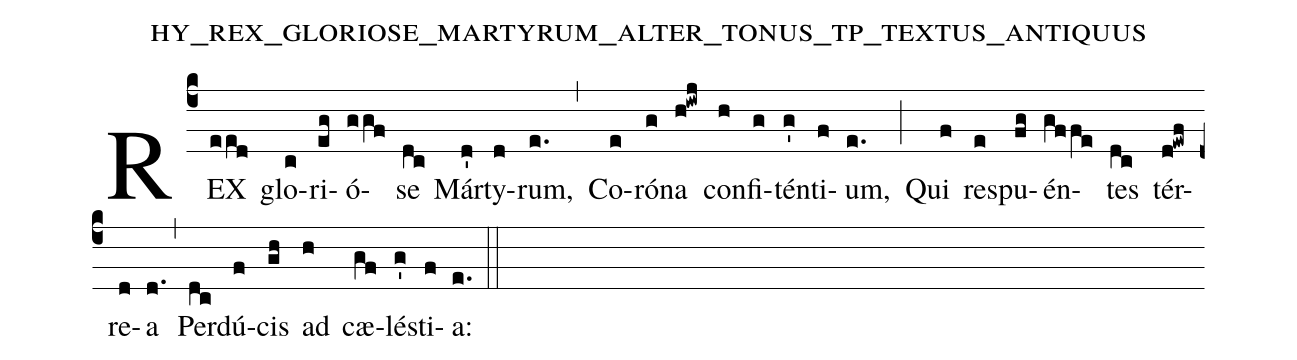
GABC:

name:hy_rex_gloriose_martyrum_alter_tonus_tp_textus_antiquus;
%%
(c4) REX(eed) glo(c)ri(eg)ó(ggf)se(dc) Már(d')ty(d)rum,(e.) (,) Co(e)ró(g)na(h!iwj) con(h)fi(g)tén(g')ti(f)um,(e.) (;) Qui(f) re(e)spu(fg)én(gffe)tes(dc) tér(d!ewf)re(d)a(d.) (,) Per(dc)dú(f)cis(gh) ad(h) cæ(gf)lé(g')sti(f)a:(e.) (::)

%2. Au(eed)rem(c) be(eg)ní(ggf)gnam(dc) pró(d')ti(d)nus(e.) (,) Ap(e)pó(g)ne(h!iwj) no(h)stris(g) vó(g')ci(f)bus:(e.) (;) Tro(f)phǽ(e)a(fg) sa(gffe)cra(dc) pán(d!ewf)gi(d)mus,(d.) (,) I(dc)gnó(f)sce(gh) quod(h) de(gf)lí(g')qui(f)mus.(e.) (::)
%
%3. Tu(eed) vin(c)cis(eg) in(ggf)ter(dc) Már(d')ty(d)res,(e.) (,) Par(e)cí(g)sque(h!iwj) Con(h)fes(g)só(g')ri(f)bus:(e.) (;) Tu(f) vin(e)ce(fg) no(gffe)stra(dc) crí(d!ewf)mi(d)na,(d.) (,) Lar(dc)gí(f)tor(gh) in(h)dul(gf)gén(g')ti(f)æ.(e.) (::)
%
%4. Gló(eed)ri(c)aa(eg) ti(ggf)bi(dc) Dó(d')mi(d)ne,(e.) (,) Qui(e) sru(g)ré(h!iwj)xí(h) st<i>í</i>(g) a(g) mór(g')tu(f)is(e.) (;) Cum(f) Pa(e)tr<i>e,</i>(f) et(g San(gffe)cto(dc) Spí(d!ewf)rii(d)tu,(d.) (,) In(dc) sem(f)pi(gh)tér(h)na(gf) sǽ(g')cu(f)la.(e.) (::) A(efe)men.(de..) (::)
